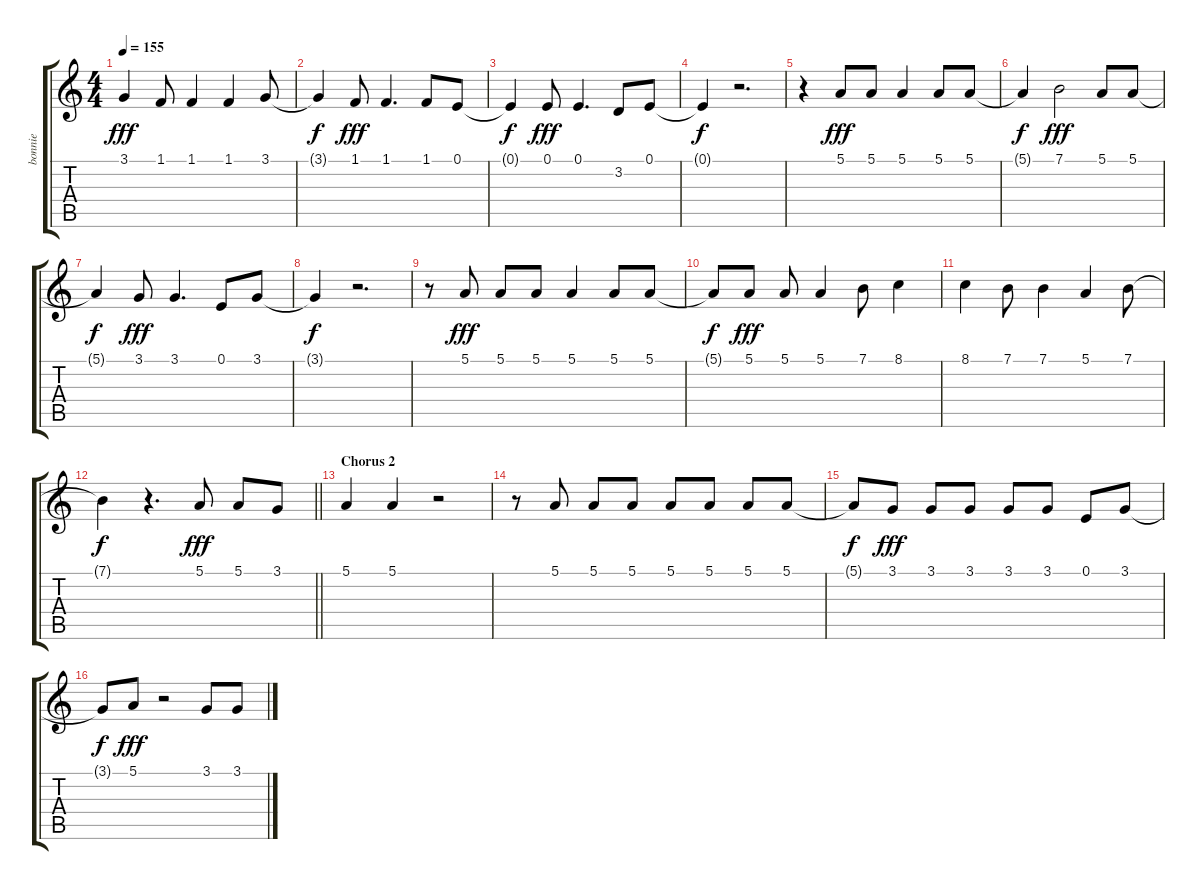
\track ("bonnie" "bonnie") {instrument voiceoohs}
\staff {score tabs}
\tuning (E4 B3 G3 D3 A2 E2) {hide}
\ts (4 4)
\tempo 155
\clef g2
\ks c
3.1.4{dy fff} 1.1.8 1.1.4 1.1.4 3.1.8 |
3.1{t}.4{dy f} 1.1.8{dy fff} 1.1.4{d} 1.1.8 0.1.8 |
0.1{t}.4{dy f} 0.1.8{dy fff} 0.1.4{d} 3.2.8 0.1.8 |
0.1{t}.4{dy f} r.2{d} |
r.4 5.1.8{dy fff} 5.1.8 5.1.4 5.1.8 5.1.8 |
5.1{t}.4{dy f} 7.1.2{dy fff} 5.1.8 5.1.8 |
5.1{t}.4{dy f} 3.1.8{dy fff} 3.1.4{d} 0.1.8 3.1.8 |
3.1{t}.4{dy f} r.2{d} |
r.8 5.1.8{dy fff} 5.1.8 5.1.8 5.1.4 5.1.8 5.1.8 |
5.1{t}.8{dy f} 5.1.8{dy fff} 5.1.8 5.1.4 7.1.8 8.1.4 |
8.1.4 7.1.8 7.1.4 5.1.4 7.1.8 |
\barLineRight lightlight
7.1{t}.4{dy f} r.4{d} 5.1.8{dy fff} 5.1.8 3.1.8 |
\section ("" "Chorus 2")
5.1.4 5.1.4 r.2 |
r.8 5.1.8 5.1.8 5.1.8 5.1.8 5.1.8 5.1.8 5.1.8 |
5.1{t}.8{dy f} 3.1.8{dy fff} 3.1.8 3.1.8 3.1.8 3.1.8 0.1.8 3.1.8 |
3.1{t}.8{dy f} 5.1.8{dy fff} r.2 3.1.8 3.1.8
